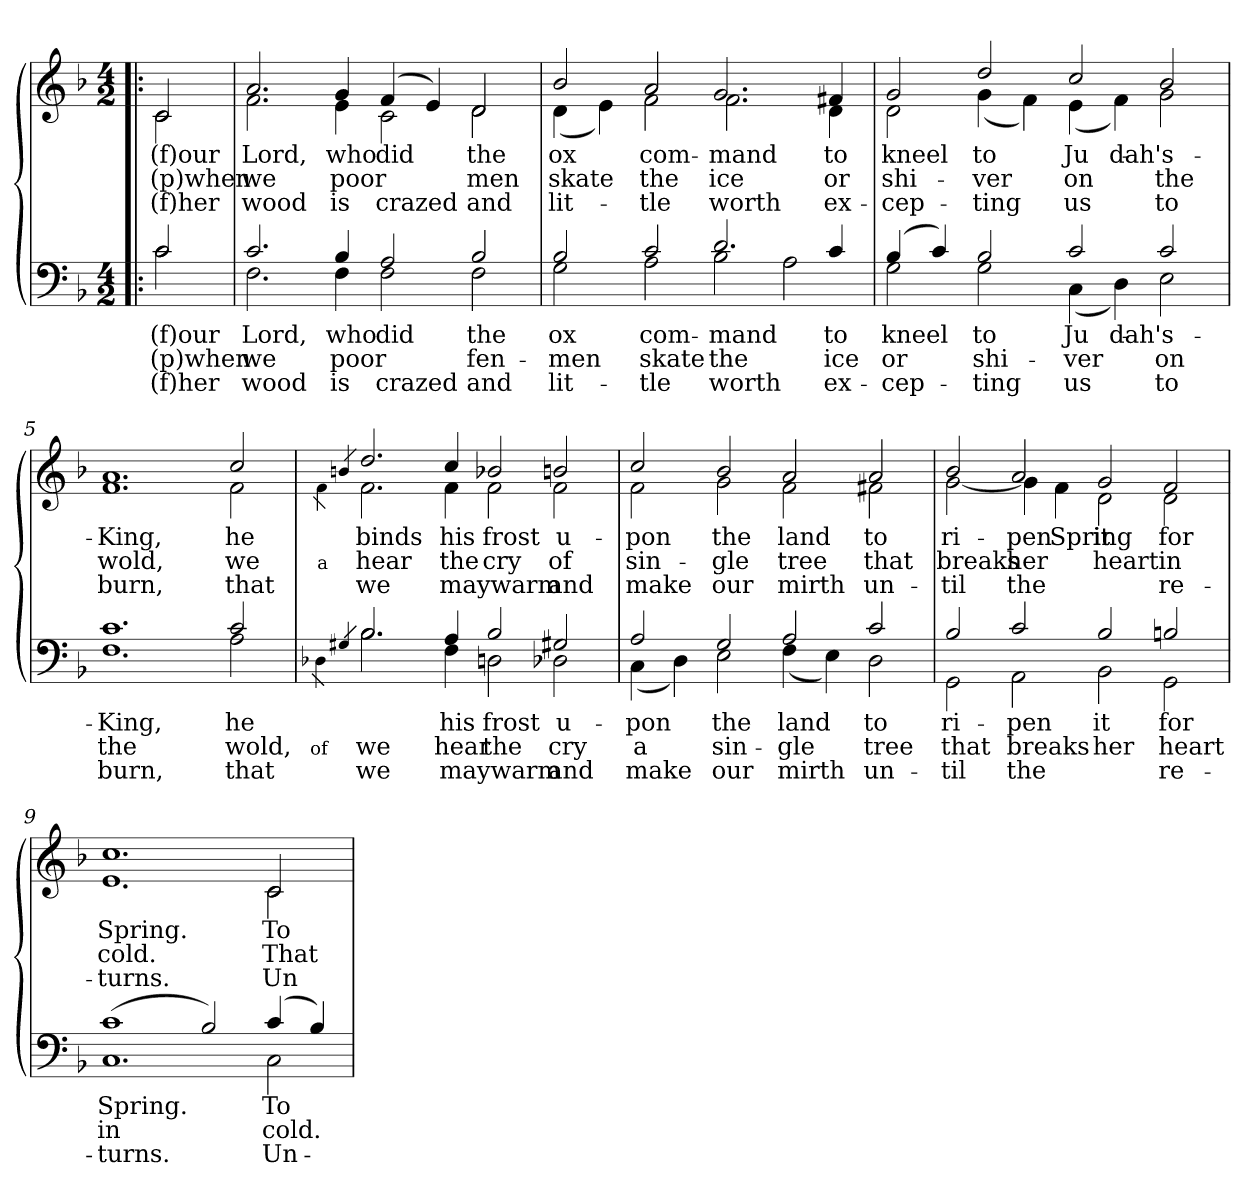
**kern	**text	**text	**text	**kern	**text	**text	**text
*part2	*part2	*part2	*part2	*part1	*part1	*part1	*part1
*staff2	*staff2	*staff2	*staff2	*staff1	*staff1	*staff1	*staff1
*clefF4	*	*	*	*clefG2	*	*	*
*k[b-]	*	*	*	*k[b-]	*	*	*
*F:	*	*	*	*F:	*	*	*
*M4/2	*	*	*	*M4/2	*	*	*
=1!|:	=1!|:	=1!|:	=1!|:	=1!|:	=1!|:	=1!|:	=1!|:
!	!LO:LY:a	!LO:LY:a	!LO:LY:a	!	!LO:LY:b	!LO:LY:b	!LO:LY:b
*^	*	*	*	*^	*	*	*
2c/	2c\	(f)our	(p)when	(f)her	2c/	2c\	(f)our	(p)when	(f)her
=2	=2	=2	=2	=2	=2	=2	=2	=2	=2
!	!	!LO:LY:a	!LO:LY:a	!LO:LY:a	!	!	!LO:LY:b	!LO:LY:b	!LO:LY:b
2.c/	2.F\	Lord,	we	wood	2.a/	2.f\	Lord,	we	wood
!	!	!LO:LY:a	!LO:LY:a	!LO:LY:a	!	!	!LO:LY:b	!LO:LY:b	!LO:LY:b
4B-/	4F\	who	poor	is	4g/	4e\	who	poor	is
!	!	!LO:LY:a	!	!LO:LY:a	!	!	!	!LO:LY:b	!
!	!	!	!	!	!	!	!LO:LY:b	!	!LO:LY:b
2A/	2F\	did	.	crazed	(4f/	2c\	did	.	crazed
.	.	.	.	.	4e/)	.	.	.	.
!	!	!LO:LY:a	!LO:LY:a	!LO:LY:a	!	!	!LO:LY:b	!LO:LY:b	!LO:LY:b
2B-/	2F\	the	fen-	and	2d/	2d\	the	-men	and
=3	=3	=3	=3	=3	=3	=3	=3	=3	=3
!	!	!LO:LY:a	!LO:LY:a	!LO:LY:a	!	!	!LO:LY:b	!LO:LY:b	!LO:LY:b
2B-/	2G\	ox	-men	lit-	2b-/	(<4d\	ox	skate	lit-
.	.	.	.	.	.	4e\)	.	.	.
!	!	!LO:LY:a	!LO:LY:a	!LO:LY:a	!	!	!LO:LY:b	!LO:LY:b	!LO:LY:b
2A\	2c/	com-	skate	-tle	2a/	2f\	com-	the	-tle
!	!	!LO:LY:a	!LO:LY:a	!LO:LY:a	!	!	!LO:LY:b	!LO:LY:b	!LO:LY:b
2.d/	2B-\	mand	the	-worth	2.g/	2.f\	-mand	ice	worth
.	2A\	.	.	.	.	.	.	.	.
!	!	!LO:LY:a	!LO:LY:a	!LO:LY:a	!	!	!LO:LY:b	!LO:LY:b	!LO:LY:b
4c/	.	to	ice	ex-	4f#X/	4d\	to	or	ex-
=4	=4	=4	=4	=4	=4	=4	=4	=4	=4
!	!	!LO:LY:a	!LO:LY:a	!LO:LY:a	!	!	!LO:LY:b	!LO:LY:b	!LO:LY:b
(4B-/	2G\	-kneel	or	cep-	2g/	2d\	kneel	shi-	-cep-
4c/)	.	.	.	.	.	.	.	.	.
!	!	!LO:LY:a	!LO:LY:a	!LO:LY:a	!	!	!LO:LY:b	!LO:LY:b	!LO:LY:b
2B-/	2G\	-to	shi-	ting	2dd/	(<4g\	to	-ver	-ting
.	.	.	.	.	.	4f\)	.	.	.
!	!	!LO:LY:a	!LO:LY:a	!LO:LY:a	!	!	!LO:LY:b	!LO:LY:b	!LO:LY:b
2c/	(<4C\	Ju-	-ver	us	2cc/	(<4e\	Ju-	on	us
!	!	!LO:LY:a	!	!	!	!	!LO:LY:b	!	!
.	4D\)	dah's	.	.	.	4f\)	-dah's	.	.
!	!	!	!LO:LY:a	!LO:LY:a	!	!	!	!LO:LY:b	!LO:LY:b
2c/	2E\	.	on	to	2b-/	2g\	.	the	to
=5	=5	=5	=5	=5	=5	=5	=5	=5	=5
!	!	!LO:LY:a	!LO:LY:a	!LO:LY:a	!	!	!LO:LY:b	!LO:LY:b	!LO:LY:b
1.c	1.F	King,	the	-burn,	1.a	1.f	King,	wold,	burn,
!	!	!LO:LY:a	!LO:LY:a	!LO:LY:a	!	!	!LO:LY:b	!LO:LY:b	!LO:LY:b
2c/	2A\	he	wold,	that	2cc/	2f\	he	we	that
!!LO:LB:g=z
=6	=6	=6	=6	=6	=6	=6	=6	=6	=6
*	*	*	*	*	*	*^	*	*	*
!	!	!	!LO:LY:a	!	!	!	!	!	!LO:LY:b	!
*	*^	*	*	*	*	*	*	*	*	*
.	.	4qD-X\	.	of	.	.	.	4qf\	.	a	.
.	.	4qG#X/	.	.	.	.	.	4qbn/	.	.	.
!	!	!	!LO:LY:a	!LO:LY:a	!LO:LY:a	!	!	!	!LO:LY:b	!LO:LY:b	!LO:LY:b
2.B-/	2.B-\	0ryy	.	we	we	2.dd/	2.f\	0ryy	binds	hear	we
!	!	!	!LO:LY:a	!LO:LY:a	!LO:LY:a	!	!	!	!LO:LY:b	!LO:LY:b	!LO:LY:b
4F\	4A/	.	his	hear	maywarm	4f\	4cc/	.	his	the	maywarm
!	!	!	!LO:LY:a	!LO:LY:a	!	!	!	!	!LO:LY:b	!LO:LY:b	!
2B-/	2D\	.	frost	the	.	2b-/	2f\	.	frost	cry	.
!	!	!	!LO:LY:a	!LO:LY:a	!LO:LY:a	!	!	!	!LO:LY:b	!LO:LY:b	!LO:LY:b
2D-X\	2G#X/	.	u-	cry	and	2f\	2bn/	.	u-	of	and
*	*v	*v	*	*	*	*	*	*	*	*	*
*	*	*	*	*	*	*v	*v	*	*	*
=7	=7	=7	=7	=7	=7	=7	=7	=7	=7
!	!	!LO:LY:a	!LO:LY:a	!LO:LY:a	!	!	!LO:LY:b	!LO:LY:b	!LO:LY:b
2A/	(<4C\	-pon	a	make	2cc/	2f\	-pon	sin-	make
.	4D\)	.	.	.	.	.	.	.	.
!	!	!LO:LY:a	!LO:LY:a	!LO:LY:a	!	!	!LO:LY:b	!LO:LY:b	!LO:LY:b
2G/	2E\	the	sin-	our	2b-/	2g\	the	-gle	our
!	!	!LO:LY:a	!LO:LY:a	!LO:LY:a	!	!	!LO:LY:b	!LO:LY:b	!LO:LY:b
2A/	(<4F\	land	-gle	mirth	2a/	2f\	land	tree	mirth
.	4E\)	.	.	.	.	.	.	.	.
!	!	!LO:LY:a	!LO:LY:a	!LO:LY:a	!	!	!LO:LY:b	!LO:LY:b	!LO:LY:b
2c/	2D\	to	tree	un-	2a/	2f#X\	to	that	un-
=8	=8	=8	=8	=8	=8	=8	=8	=8	=8
!	!	!LO:LY:a	!LO:LY:a	!LO:LY:a	!	!	!LO:LY:b	!LO:LY:b	!LO:LY:b
2B-/	2GG\	ri-	that	-til	2b-/	[<2g\	ri-	breaks	-til
!	!	!LO:LY:a	!LO:LY:a	!LO:LY:a	!	!	!LO:LY:b	!LO:LY:b	!LO:LY:b
2c/	2AA\	-pen	breaks	the	2a/	4g\]	-pen	her	the
!	!	!	!	!	!	!	!LO:LY:b	!	!
.	.	.	.	.	.	4f\	Spring	.	.
!	!	!LO:LY:a	!LO:LY:a	!	!	!	!LO:LY:b	!LO:LY:b	!
2B-/	2BB-\	it	her	.	2g/	2d\	it	heart	.
!	!	!LO:LY:a	!LO:LY:a	!LO:LY:a	!	!	!LO:LY:b	!LO:LY:b	!LO:LY:b
2Bn/	2GG\	for	heart	re-	2f/	2d\	for	in	re-
=9	=9	=9	=9	=9	=9	=9	=9	=9	=9
!	!	!LO:LY:a	!LO:LY:a	!LO:LY:a	!	!	!LO:LY:b	!LO:LY:b	!LO:LY:b
(>1c	1.C	Spring.	in	-turns.	1.cc	1.e	Spring.	cold.	-turns.
2B-/)	.	.	.	.	.	.	.	.	.
!	!	!LO:LY:a	!LO:LY:a	!LO:LY:a	!	!	!LO:LY:b	!LO:LY:b	!LO:LY:b
(4c/	2C\	To	cold.	Un-	2c/	2c\	To	That	Un-
4B-/)	.	.	.	.	.	.	.	.	.
*v	*v	*	*	*	*	*	*	*	*
*	*	*	*	*v	*v	*	*	*
=	=	=	=	=	=	=	=
*-	*-	*-	*-	*-	*-	*-	*-
